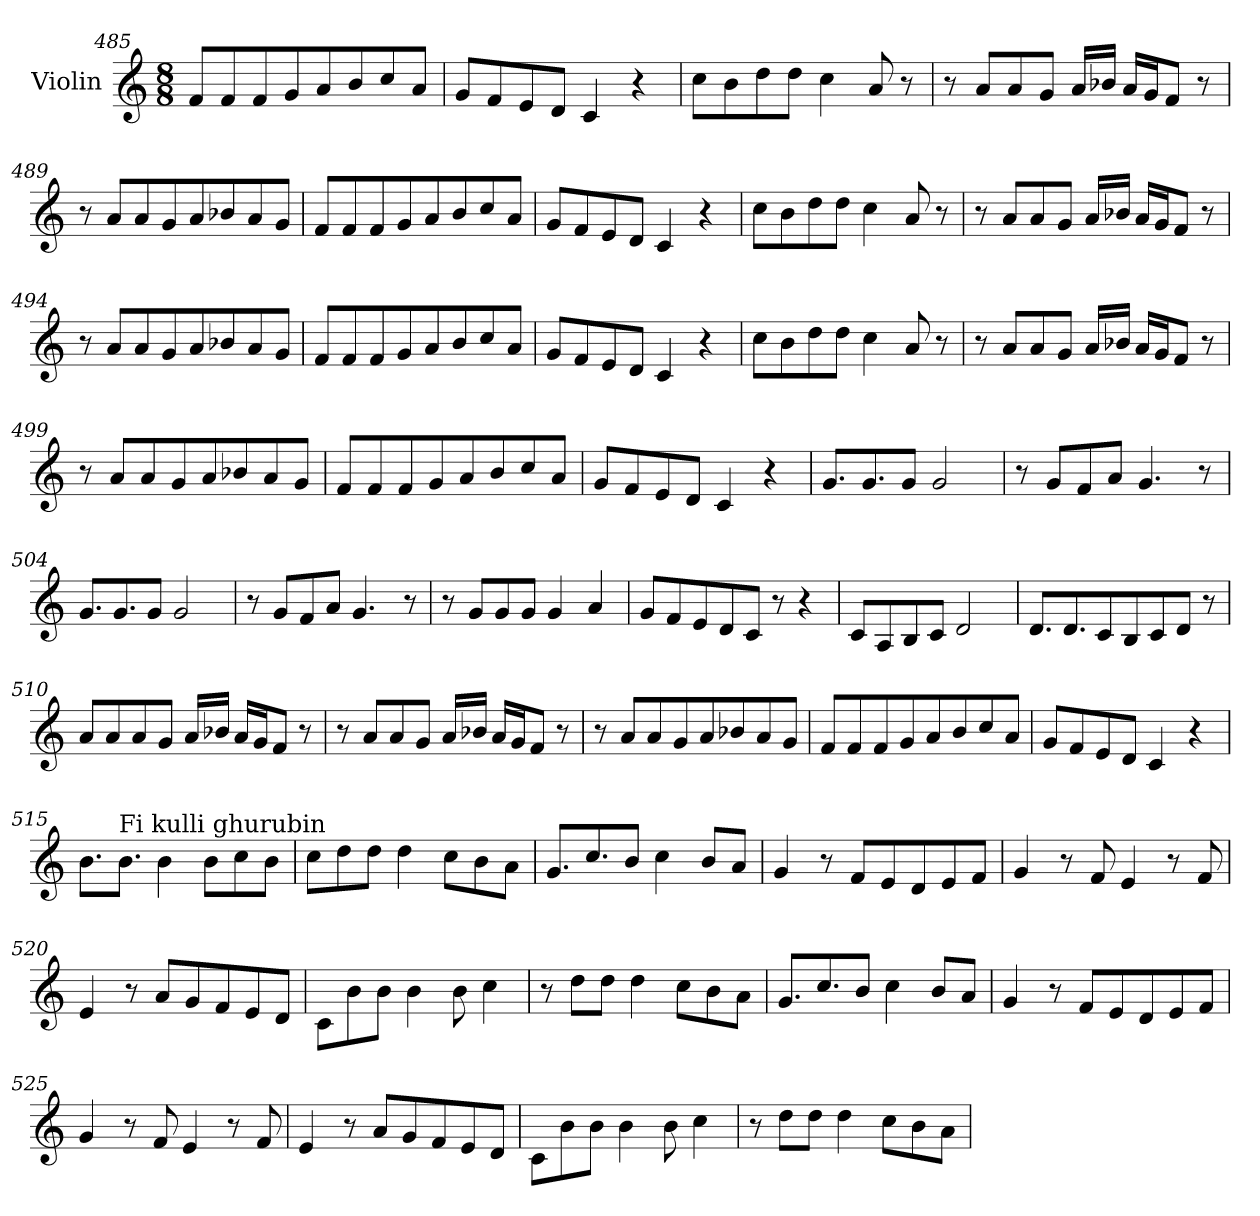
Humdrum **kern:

**kern
*part1
*staff1
*I"Violin
*clefG2
*k[]
*C:
*M8/8
=485
8f/L
8f/
8f/
8g/
8a/
8b/
8cc/
8a/J
=486
8g/L
8f/
8e/
8d/J
4c/
4r
!!LO:PB:g=z
=487
8cc\L
8b\
8dd\
8dd\J
4cc\
8a/
8r
!!LO:PB:g=z
=488
8r
8a/L
8a/
8g/J
16a/LL
16b-X/JJ
16a/LL
16g/J
8f/J
8r
=489
8r
8a/L
8a/
8g/
8a/
8b-X/
8a/
8g/J
=490
8f/L
8f/
8f/
8g/
8a/
8b/
8cc/
8a/J
!!LO:PB:g=z
=491
8g/L
8f/
8e/
8d/J
4c/
4r
=492
8cc\L
8b\
8dd\
8dd\J
4cc\
8a/
8r
!!LO:PB:g=z
=493
8r
8a/L
8a/
8g/J
16a/LL
16b-X/JJ
16a/LL
16g/J
8f/J
8r
=494
8r
8a/L
8a/
8g/
8a/
8b-X/
8a/
8g/J
!!LO:PB:g=z
=495
8f/L
8f/
8f/
8g/
8a/
8b/
8cc/
8a/J
!!LO:PB:g=z
=496
8g/L
8f/
8e/
8d/J
4c/
4r
=497
8cc\L
8b\
8dd\
8dd\J
4cc\
8a/
8r
=498
8r
8a/L
8a/
8g/J
16a/LL
16b-X/JJ
16a/LL
16g/J
8f/J
8r
!!LO:PB:g=z
=499
8r
8a/L
8a/
8g/
8a/
8b-X/
8a/
8g/J
!!LO:PB:g=z
=500
8f/L
8f/
8f/
8g/
8a/
8b/
8cc/
8a/J
=501
8g/L
8f/
8e/
8d/J
4c/
4r
=502
8.g/L
8.g/
8g/J
2g/
!!LO:PB:g=z
=503
8r
8g/L
8f/
8a/J
4.g/
8r
=504
8.g/L
8.g/
8g/J
2g/
!!LO:PB:g=z
=505
8r
8g/L
8f/
8a/J
4.g/
8r
=506
8r
8g/L
8g/
8g/J
4g/
4a/
=507
8g/L
8f/
8e/
8d/
8c/J
8r
4r
=508
8c/L
8A/
8B/
8c/J
2d/
=509
8.d/L
8.d/
8c/
8B/
8c/
8d/J
8r
!!LO:PB:g=z
=510
8a/L
8a/
8a/
8g/J
16a/LL
16b-X/JJ
16a/LL
16g/J
8f/J
8r
=511
8r
8a/L
8a/
8g/J
16a/LL
16b-X/JJ
16a/LL
16g/J
8f/J
8r
!!LO:PB:g=z
=512
8r
8a/L
8a/
8g/
8a/
8b-X/
8a/
8g/J
!!LO:PB:g=z
=513
8f/L
8f/
8f/
8g/
8a/
8b/
8cc/
8a/J
=514
8g/L
8f/
8e/
8d/J
4c/
4r
=515
8.b\L
!LO:TX:a:t=Fi kulli ghurubin
8.b\J
4b\
8b\L
8cc\
8b\J
!!LO:PB:g=z
=516
8cc\L
8dd\
8dd\J
4dd\
8cc\L
8b\
8a\J
!!LO:PB:g=z
=517
8.g/L
8.cc/
8b/J
4cc\
8b/L
8a/J
=518
4g/
8r
8f/L
8e/
8d/
8e/
8f/J
=519
4g/
8r
8f/
4e/
8r
8f/
!!LO:PB:g=z
=520
4e/
8r
8a/L
8g/
8f/
8e/
8d/J
!!LO:PB:g=z
=521
8c\L
8b\
8b\J
4b\
8b\
4cc\
=522
8r
8dd\L
8dd\J
4dd\
8cc\L
8b\
8a\J
=523
8.g/L
8.cc/
8b/J
4cc\
8b/L
8a/J
!!LO:PB:g=z
=524
4g/
8r
8f/L
8e/
8d/
8e/
8f/J
!!LO:PB:g=z
=525
4g/
8r
8f/
4e/
8r
8f/
=526
4e/
8r
8a/L
8g/
8f/
8e/
8d/J
=527
8c\L
8b\
8b\J
4b\
8b\
4cc\
!!LO:PB:g=z
=528
8r
8dd\L
8dd\J
4dd\
8cc\L
8b\
8a\J
=
*-
